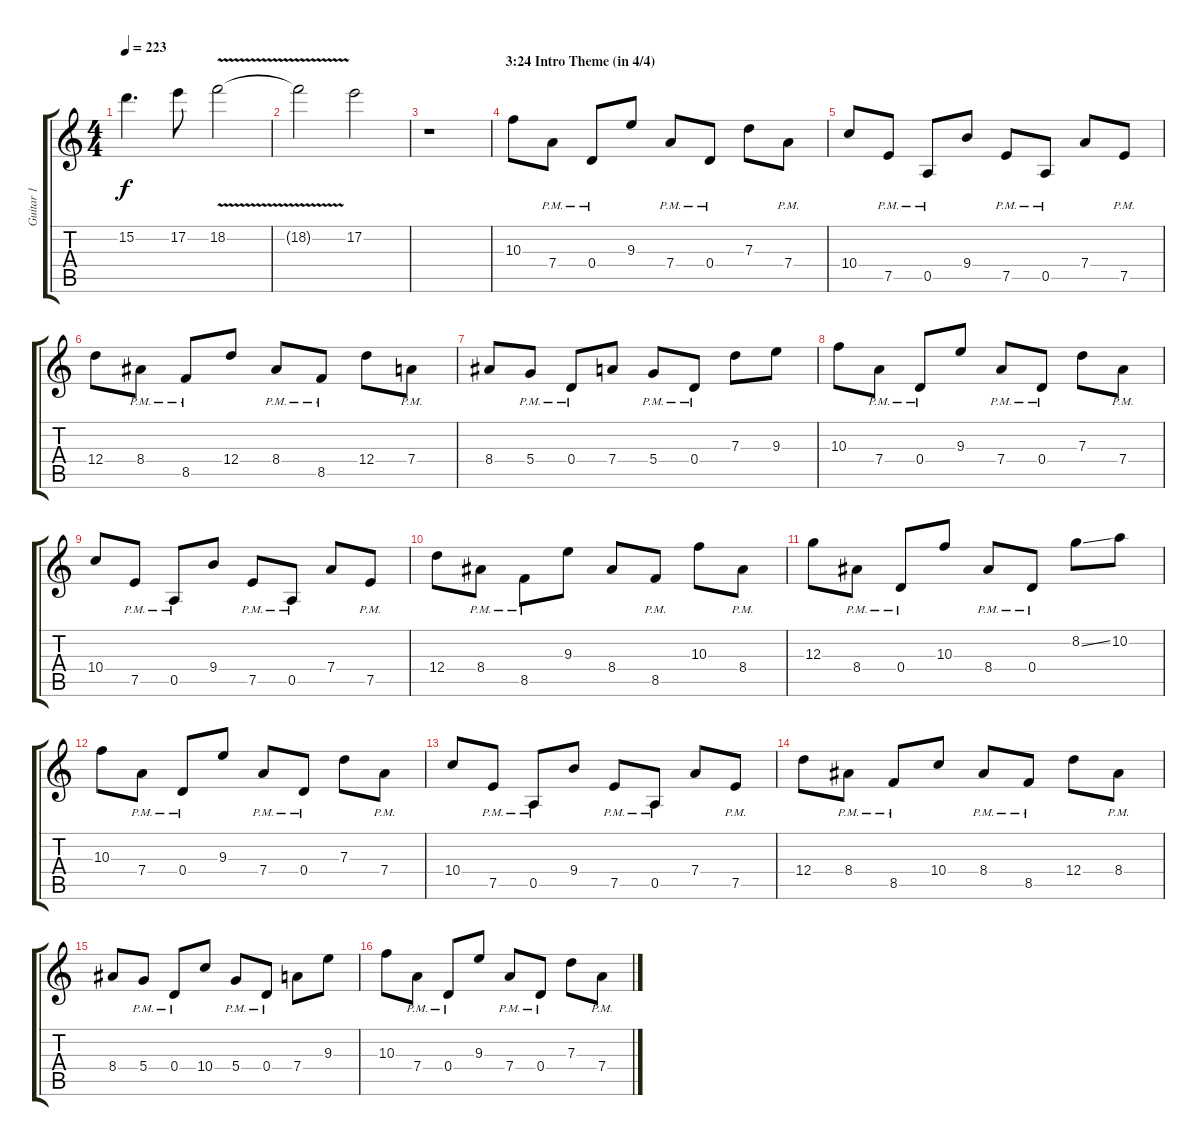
\track ("Guitar 1" "Guitar 1") {instrument distortionguitar}
\staff {score tabs}
\tuning (E4 B3 G3 D3 A2 E2) {hide}
\ts (4 4)
\tempo 223
\clef g2
\ks c
15.2.4{d dy f} 17.2.8 18.2{v}.2 |
18.2{t}.2 17.2.2 |
r.1 |
\section ("" "3:24 Intro Theme (in 4/4)")
10.3.8 7.4{pm}.8 0.4{pm}.8 9.3.8 7.4{pm}.8 0.4{pm}.8 7.3.8 7.4{pm}.8 |
10.4.8 7.5{pm}.8 0.5{pm}.8 9.4.8 7.5{pm}.8 0.5{pm}.8 7.4.8 7.5{pm}.8 |
12.4.8 8.4{pm}.8 8.5{pm}.8 12.4.8 8.4{pm}.8 8.5{pm}.8 12.4.8 7.4{pm}.8 |
8.4.8 5.4{pm}.8 0.4{pm}.8 7.4.8 5.4{pm}.8 0.4{pm}.8 7.3.8 9.3.8 |
10.3.8 7.4{pm}.8 0.4{pm}.8 9.3.8 7.4{pm}.8 0.4{pm}.8 7.3.8 7.4{pm}.8 |
10.4.8 7.5{pm}.8 0.5{pm}.8 9.4.8 7.5{pm}.8 0.5{pm}.8 7.4.8 7.5{pm}.8 |
12.4.8 8.4{pm}.8 8.5{pm}.8 9.3.8 8.4.8 8.5{pm}.8 10.3.8 8.4{pm}.8 |
12.3.8 8.4{pm}.8 0.4{pm}.8 10.3.8 8.4{pm}.8 0.4{pm}.8 8.2{ss}.8 10.2.8 |
10.3.8 7.4{pm}.8 0.4{pm}.8 9.3.8 7.4{pm}.8 0.4{pm}.8 7.3.8 7.4{pm}.8 |
10.4.8 7.5{pm}.8 0.5{pm}.8 9.4.8 7.5{pm}.8 0.5{pm}.8 7.4.8 7.5{pm}.8 |
12.4.8 8.4{pm}.8 8.5{pm}.8 10.4.8 8.4{pm}.8 8.5{pm}.8 12.4.8 8.4{pm}.8 |
8.4.8 5.4{pm}.8 0.4{pm}.8 10.4.8 5.4{pm}.8 0.4{pm}.8 7.4.8 9.3.8 |
10.3.8 7.4{pm}.8 0.4{pm}.8 9.3.8 7.4{pm}.8 0.4{pm}.8 7.3.8 7.4{pm}.8
